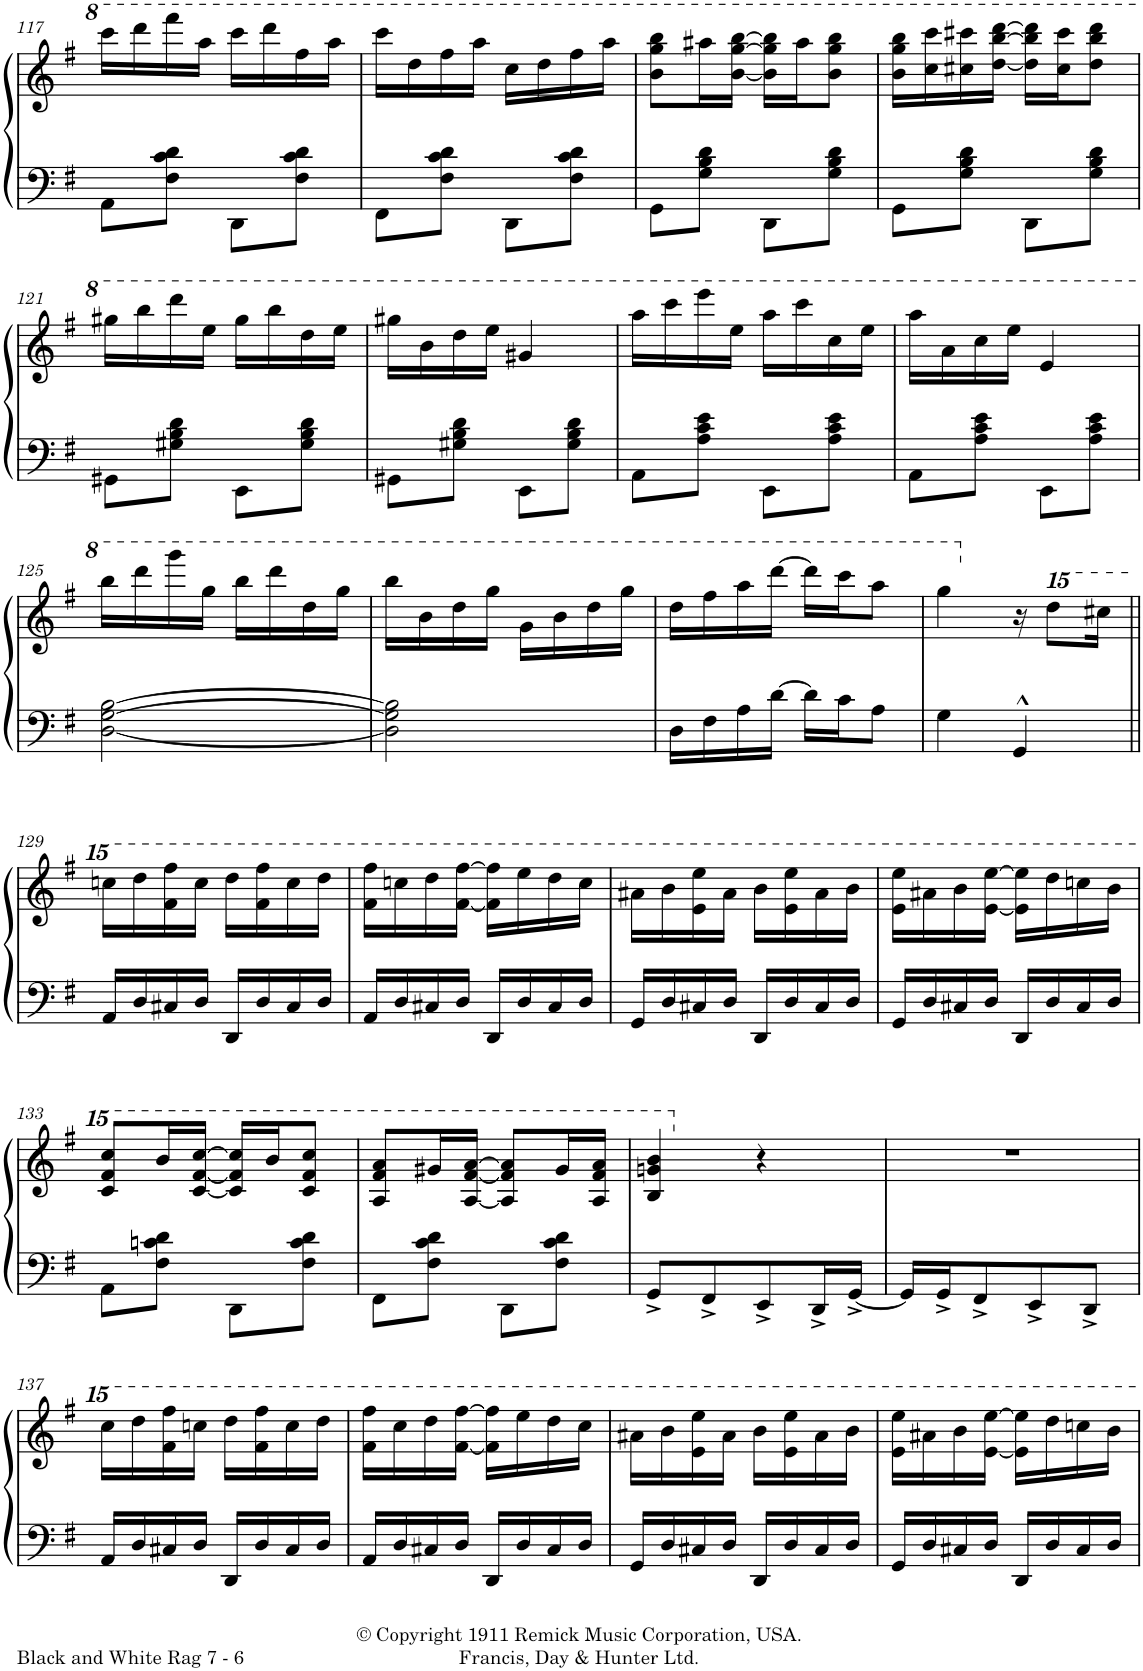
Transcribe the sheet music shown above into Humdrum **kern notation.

**kern	**kern
*part1	*part1
*staff2	*staff1
*I"Piano	*
*I'Pno.	*
!!LO:PB:g=z
*clefF4	*clefG2
*k[f#]	*k[f#]
*M2/4	*M2/4
=117	=117
8AA\L	16cccc\LL
.	16dddd\
8F#\ 8c\ 8d\J	16ffff#\
.	16aaa\JJ
8DD\L	16cccc\LL
.	16dddd\
8F#\ 8c\ 8d\J	16fff#\
.	16aaa\JJ
=118	=118
8FF#\L	16cccc\LL
.	16ddd\
8F#\ 8c\ 8d\J	16fff#\
.	16aaa\JJ
8DD\L	16ccc\LL
.	16ddd\
8F#\ 8c\ 8d\J	16fff#\
.	16aaa\JJ
=119	=119
8GG\L	8bb\ 8ggg\ 8bbb\L
8G\ 8B\ 8d\J	16aaa#X\L
.	[16bb\ [16ggg\ [16bbb\JJ
8DD\L	16bb\] 16ggg\] 16bbb\]LL
.	16aaa#\J
8G\ 8B\ 8d\J	8bb\ 8ggg\ 8bbb\J
=120	=120
8GG\L	16bb\ 16ggg\ 16bbb\LL
.	16ccc\ 16cccc\
8G\ 8B\ 8d\J	16ccc#X\ 16cccc#X\
.	[16ddd\ [16bbb\ [16dddd\JJ
8DD\L	16ddd\] 16bbb\] 16dddd\]LL
.	16ccc#\ 16cccc#\J
8G\ 8B\ 8d\J	8ddd\ 8bbb\ 8dddd\J
!!LO:LB:g=z
=121	=121
8GG#X\L	16ggg#X\LL
.	16bbb\
8G#X\ 8B\ 8d\J	16dddd\
.	16eee\JJ
8EE\L	16ggg#\LL
.	16bbb\
8G#\ 8B\ 8d\J	16ddd\
.	16eee\JJ
=122	=122
8GG#X\L	16ggg#X\LL
.	16bb\
8G#X\ 8B\ 8d\J	16ddd\
.	16eee\JJ
8EE\L	4gg#X/
8G#\ 8B\ 8d\J	.
=123	=123
8AA\L	16aaa\LL
.	16cccc\
8A\ 8c\ 8e\J	16eeee\
.	16eee\JJ
8EE\L	16aaa\LL
.	16cccc\
8A\ 8c\ 8e\J	16ccc\
.	16eee\JJ
=124	=124
8AA\L	16aaa\LL
.	16aa\
8A\ 8c\ 8e\J	16ccc\
.	16eee\JJ
8EE\L	4ee/
8A\ 8c\ 8e\J	.
!!LO:LB:g=z
=125	=125
[2D\ [2G\ [2B\	16bbb\LL
.	16dddd\
.	16gggg\
.	16ggg\JJ
.	16bbb\LL
.	16dddd\
.	16ddd\
.	16ggg\JJ
=126	=126
2D\] 2G\] 2B\]	16bbb\LL
.	16bb\
.	16ddd\
.	16ggg\JJ
.	16gg\LL
.	16bb\
.	16ddd\
.	16ggg\JJ
=127	=127
16D\LL	16ddd\LL
16F#\	16fff#\
16A\	16aaa\
[16d\JJ	[16dddd\JJ
16d\LL]	16dddd\LL]
16c\J	16cccc\J
8A\J	8aaa\J
=128	=128
4G\	4ggg\
4GG^^/	16r
*	*15ma
.	8dddd\L
.	16cccc#X\Jk
!!LO:LB:g=z
=129||	=129||
16AA/LL	16ccccn\LL
16D/	16dddd\
16C#X/	16fff#\ 16ffff#\
16D/JJ	16cccc\JJ
16DD/LL	16dddd\LL
16D/	16fff#\ 16ffff#\
16C#/	16cccc\
16D/JJ	16dddd\JJ
=130	=130
16AA/LL	16fff#\ 16ffff#\LL
16D/	16ccccn\
16C#X/	16dddd\
16D/JJ	[16fff#\ [16ffff#\JJ
16DD/LL	16fff#\] 16ffff#\]LL
16D/	16eeee\
16C#/	16dddd\
16D/JJ	16cccc\JJ
=131	=131
16GG/LL	16aaa#X\LL
16D/	16bbb\
16C#X/	16eee\ 16eeee\
16D/JJ	16aaa#\JJ
16DD/LL	16bbb\LL
16D/	16eee\ 16eeee\
16C#/	16aaa#\
16D/JJ	16bbb\JJ
=132	=132
16GG/LL	16eee\ 16eeee\LL
16D/	16aaa#X\
16C#X/	16bbb\
16D/JJ	[16eee\ [16eeee\JJ
16DD/LL	16eee\] 16eeee\]LL
16D/	16dddd\
16C#/	16ccccn\
16D/JJ	16bbb\JJ
!!LO:LB:g=z
=133	=133
8AA\L	8ccc/ 8fff#/ 8cccc/L
8F#\ 8cn\ 8d\J	16bbb/L
.	[16ccc/ [16fff#/ [16cccc/JJ
8DD\L	16ccc/] 16fff#/] 16cccc/]LL
.	16bbb/J
8F#\ 8c\ 8d\J	8ccc/ 8fff#/ 8cccc/J
=134	=134
8FF#\L	8aa/ 8fff#/ 8aaa/L
8F#\ 8c\ 8d\J	16ggg#X/L
.	[16aa/ [16fff#/ [16aaa/JJ
8DD\L	8aa/] 8fff#/] 8aaa/]L
8F#\ 8c\ 8d\J	16ggg#/L
.	16aa/ 16fff#/ 16aaa/JJ
=135	=135
8GG^/L	4bb/ 4gggn/ 4bbb/
8FF#^/	.
*	*X15ma
8EE^/	4r
16DD^/L	.
[16GG^/JJ	.
=136	=136
16GG/LL]	2r
16GG^/J	.
8FF#^/	.
8EE^/	.
8DD^/J	.
!!LO:LB:g=z
=137	=137
16AA/LL	16cccc\LL
16D/	16dddd\
16C#X/	16fff#\ 16ffff#\
16D/JJ	16ccccn\JJ
16DD/LL	16dddd\LL
16D/	16fff#\ 16ffff#\
16C#/	16cccc\
16D/JJ	16dddd\JJ
=138	=138
16AA/LL	16fff#\ 16ffff#\LL
16D/	16cccc\
16C#X/	16dddd\
16D/JJ	[16fff#\ [16ffff#\JJ
16DD/LL	16fff#\] 16ffff#\]LL
16D/	16eeee\
16C#/	16dddd\
16D/JJ	16cccc\JJ
=139	=139
16GG/LL	16aaa#X\LL
16D/	16bbb\
16C#X/	16eee\ 16eeee\
16D/JJ	16aaa#\JJ
16DD/LL	16bbb\LL
16D/	16eee\ 16eeee\
16C#/	16aaa#\
16D/JJ	16bbb\JJ
=140	=140
16GG/LL	16eee\ 16eeee\LL
16D/	16aaa#X\
16C#X/	16bbb\
16D/JJ	[16eee\ [16eeee\JJ
16DD/LL	16eee\] 16eeee\]LL
16D/	16dddd\
16C#/	16ccccn\
16D/JJ	16bbb\JJ
=	=
*-	*-
